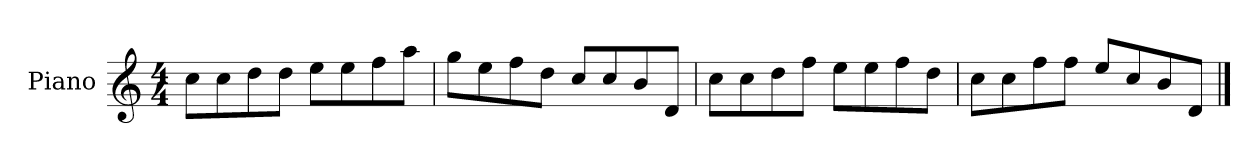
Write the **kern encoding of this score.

**kern
*part1
*staff1
*I"Piano
*I'P-no
*clefG2
*k[]
*M4/4
*MM90
=1
8cc\L
8cc\
8dd\
8dd\J
8ee\L
8ee\
8ff\
8aa\J
=2
8gg\L
8ee\
8ff\
8dd\J
8cc/L
8cc/
8b/
8d/J
=3
8cc\L
8cc\
8dd\
8ff\J
8ee\L
8ee\
8ff\
8dd\J
=4
8cc\L
8cc\
8ff\
8ff\J
8ee/L
8cc/
8b/
8d/J
==
*-
